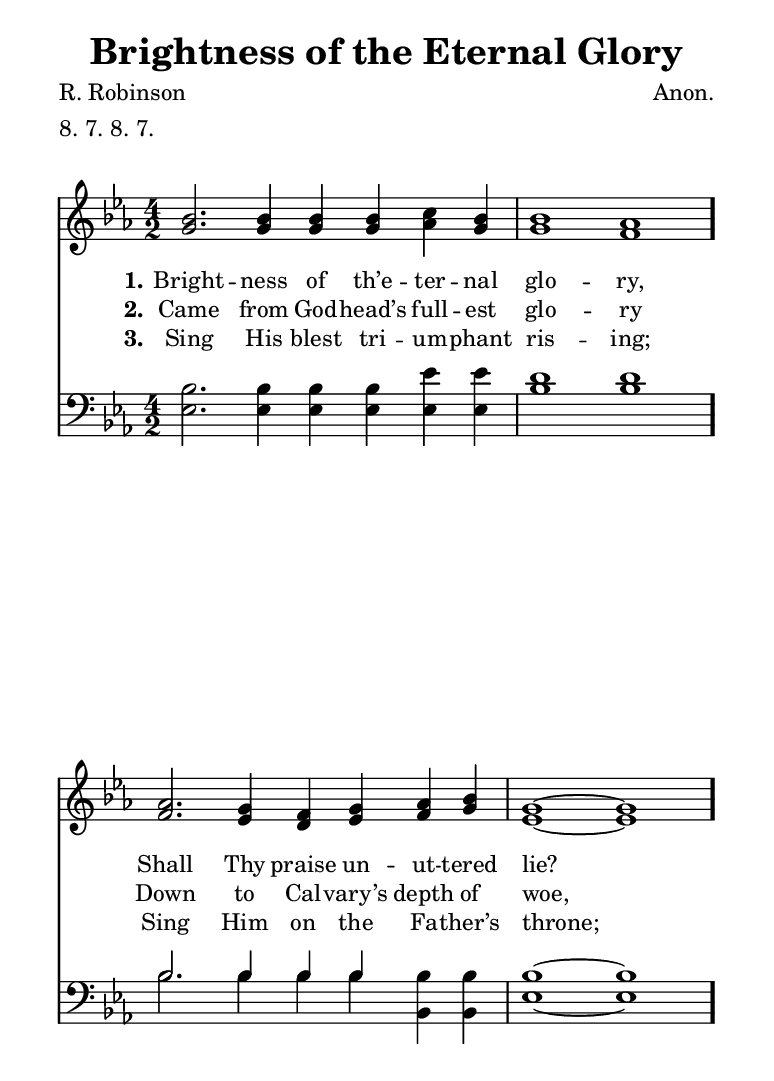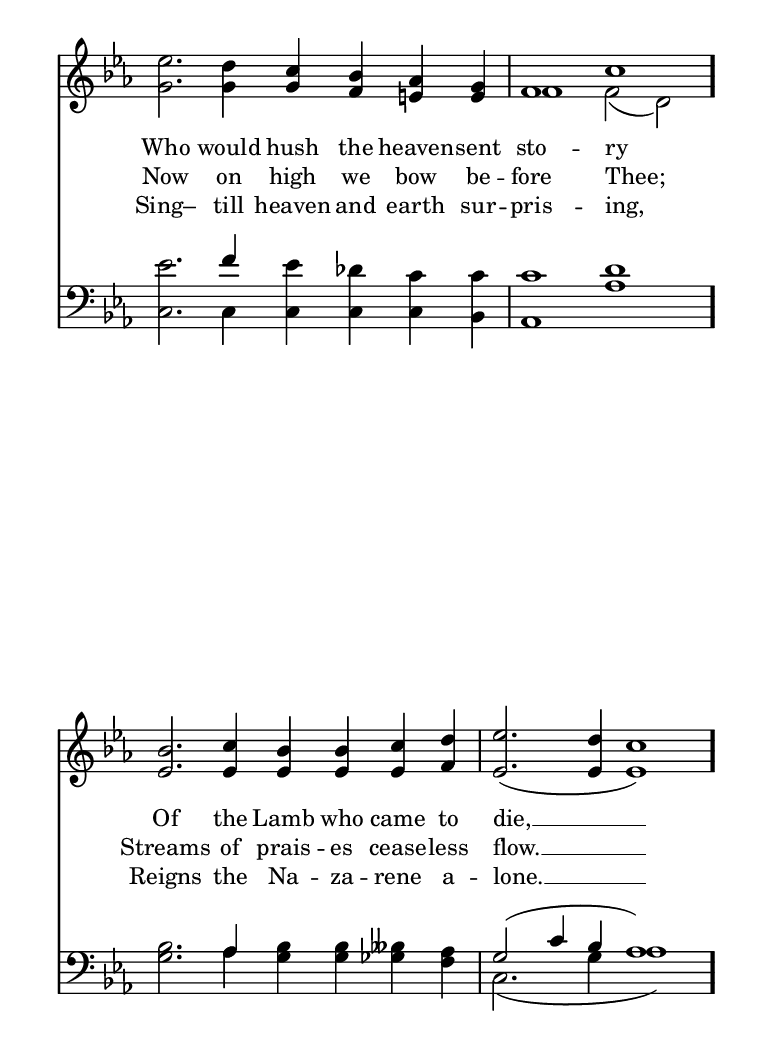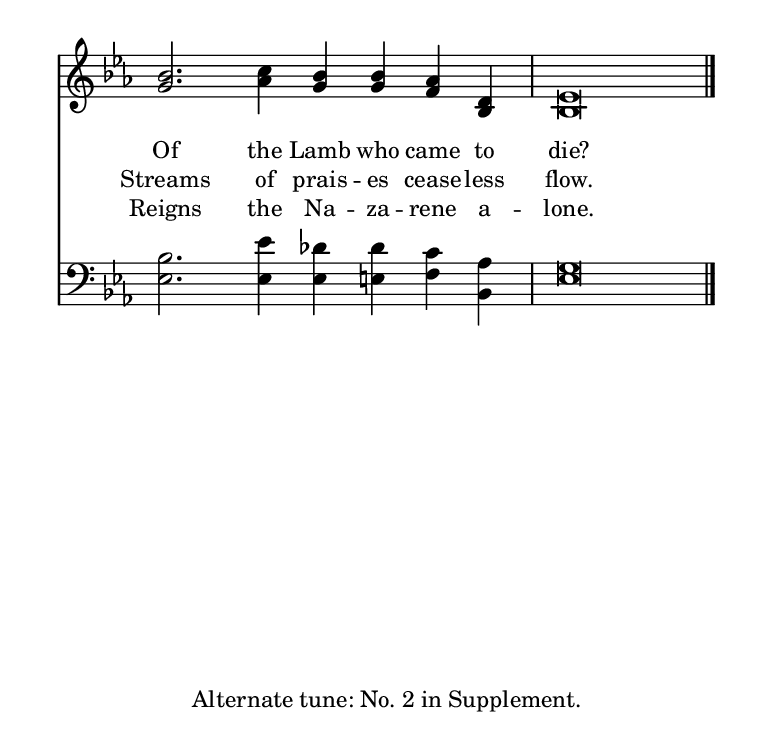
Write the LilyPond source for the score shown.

\include "common/global.ily"
\paper {
  \include "common/paper.ily"
  ragged-last-bottom = ##t
  systems-per-page = ##f
  system-system-spacing.padding = 8
}

\header{
  hymnnumber = "152"
  title = "Brightness of the Eternal Glory"
  tunename = "Hamilton"
  meter = "8. 7. 8. 7."
  poet = "R. Robinson"
  composer = "Anon."
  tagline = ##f
}

global = {
  \include "common/overrides.ily"
  \override Staff.TimeSignature.style = #'numbered
  \time 4/2
  \override Score.MetronomeMark.transparent = ##t % hide all fermata changes too
  \tempo 2=80
  \key ees \major
  \autoBeamOff
}

notesSoprano = {
\global
\relative c'' {

  bes2. bes4 bes bes c bes | bes1 aes |
  aes2. g4 f g aes bes | g1 ~ g |
  ees'2. d4 c bes aes g | f1 c' |
  bes2. c4 bes bes c d | ees2.( d4 c1) |
  bes2. c4 bes bes aes d, | ees\breve

  \bar "|."

}
}

notesAlto = {
\global
\relative e' {

  g2. g4 g g aes g | g1 f |
  f2. ees4 d ees f g | ees1 ~ ees |
  g2. g4 g f e e | f1 f2( d) |
  ees2. ees4 ees ees ees f | ees2.( ees4  ees1) |
  g2. aes4 g g f bes, | bes\breve

}
}

notesTenor = {
\global
\relative a {

  bes2. bes4 bes bes ees ees | d1 d |
  bes2. bes4 bes bes bes bes | bes1 ~ bes |
  ees2. f4 ees des c c | c1 d |
  bes2. aes4 bes bes beses aes | g2( c4 bes aes1) |
  bes2. ees4 des des c aes | g\breve

}
}

notesBass = {
\global
\relative f {

  ees2. ees4 ees ees ees ees | bes'1 bes |
  bes2. bes4 bes bes bes, bes | ees1 ~ ees |
  c2. c4 c c c bes | aes1 aes' |
  g2. aes4 g g ges f | c2.( g'4 aes1) |
  ees2. ees4 ees e f bes, | ees\breve

}
}

wordsA = \lyricmode {
\set stanza = "1."

Bright -- ness of th’e -- ter -- nal glo -- ry, \bar "."
Shall Thy praise un -- ut -- tered lie? \bar "."
Who would hush the heaven -- sent sto -- ry \bar "."
%{HIDE>%}Of the Lamb who came to die, __ \bar "." %{<HIDE%}
Of the Lamb who came to die? \bar "."

}

wordsB = \lyricmode {
\set stanza = "2."

Came from God -- head’s full -- est glo -- ry
Down to Cal -- vary’s depth of woe, 
Now on high we bow be -- fore Thee;
%{HIDE>%}Streams of prais -- es cease -- less flow. __ %{<HIDE%}
Streams of prais -- es cease -- less flow.

}

wordsC = \lyricmode {
\set stanza = "3."

Sing His blest tri -- um -- phant ris -- ing;
Sing Him on the Fa -- ther’s throne;
Sing– till heaven and earth sur -- pris -- ing,
%{HIDE>%}Reigns the Na -- za -- rene a -- lone. __ %{<HIDE%}
Reigns the Na -- za -- rene a -- lone.

}

\score {
  \context ChoirStaff <<
    \context Staff = upper <<
      \set Staff.autoBeaming = ##f
      \set ChoirStaff.systemStartDelimiter = #'SystemStartBar
      \set ChoirStaff.printPartCombineTexts = ##f
      \partcombine #'(2 . 9) \notesSoprano \notesAlto
      \context NullVoice = altos { \voiceTwo << \notesAlto >> }
      \context Lyrics = one   \lyricsto altos \wordsA
      \context Lyrics = two   \lyricsto altos \wordsB
      \context Lyrics = three \lyricsto altos \wordsC
    >>
    \context Staff = men <<
      \set Staff.autoBeaming = ##f
      \clef bass
      \set ChoirStaff.printPartCombineTexts = ##f
      \partcombine #'(2 . 9) \notesTenor \notesBass
    >>
  >>
  \layout {
    \include "common/layout.ily"
  }
  \midi{
    \include "common/midi.ily"
  }
}

\noPageBreak \markup { \vspace #2 \fill-line { \raise #2 \line { Alternate tune: No. 2 in Supplement. } } }

\version "2.19.49"  % necessary for upgrading to future LilyPond versions.

% vi:set et ts=2 sw=2 ai nocindent syntax=lilypond:
